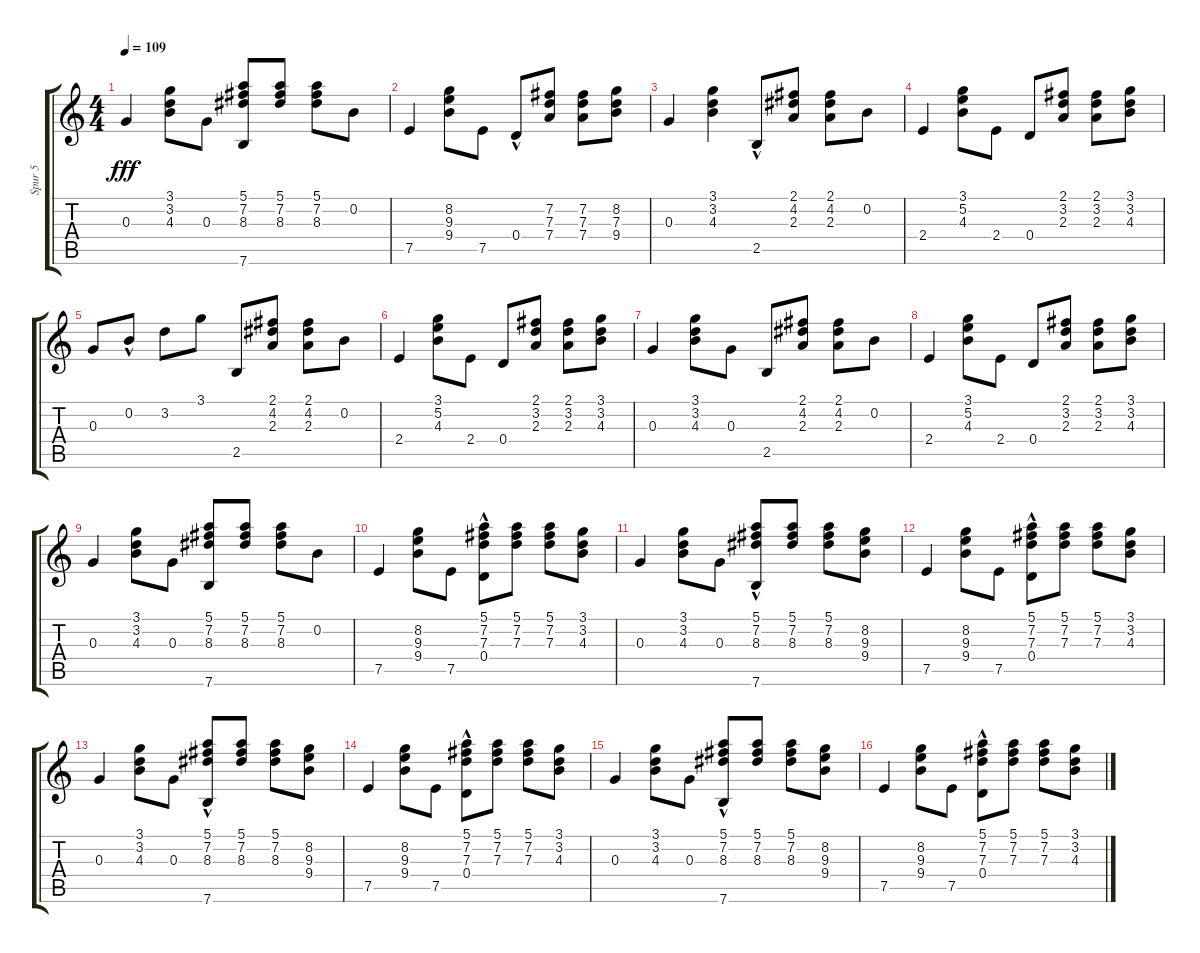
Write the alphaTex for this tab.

\track ("Spur 5" "Spur 5") {instrument acousticguitarsteel}
\staff {score tabs}
\tuning (E4 B3 G3 D3 A2 E2) {hide}
\ts (4 4)
\tempo 109
\clef g2
\ks c
0.3.4{dy fff} (3.1 3.2 4.3).8 0.3.8 (5.1 7.2 8.3 7.6).8 (5.1 7.2 8.3).8 (5.1 7.2 8.3).8 0.2.8 |
7.5.4 (8.2 9.3 9.4).8 7.5.8 0.4{hac}.8 (7.2 7.3 7.4).8 (7.2 7.3 7.4).8 (8.2 7.3 9.4).8 |
0.3.4 (3.1 3.2 4.3).4 2.5{hac}.8 (2.1 4.2 2.3).8 (2.1 4.2 2.3).8 0.2.8 |
2.4.4 (3.1 5.2 4.3).8 2.4.8 0.4.8 (2.1 3.2 2.3).8 (2.1 3.2 2.3).8 (3.1 3.2 4.3).8 |
0.3.8 0.2{hac}.8 3.2.8 3.1.8 2.5.8 (2.1 4.2 2.3).8 (2.1 4.2 2.3).8 0.2.8 |
2.4.4 (3.1 5.2 4.3).8 2.4.8 0.4.8 (2.1 3.2 2.3).8 (2.1 3.2 2.3).8 (3.1 3.2 4.3).8 |
0.3.4 (3.1 3.2 4.3).8 0.3.8 2.5.8 (2.1 4.2 2.3).8 (2.1 4.2 2.3).8 0.2.8 |
2.4.4 (3.1 5.2 4.3).8 2.4.8 0.4.8 (2.1 3.2 2.3).8 (2.1 3.2 2.3).8 (3.1 3.2 4.3).8 |
0.3.4 (3.1 3.2 4.3).8 0.3.8 (5.1 7.2 8.3 7.6).8 (5.1 7.2 8.3).8 (5.1 7.2 8.3).8 0.2.8 |
7.5.4 (8.2 9.3 9.4).8 7.5.8 (5.1 7.2 7.3 0.4{hac}).8 (5.1 7.2 7.3).8 (5.1 7.2 7.3).8 (3.1 3.2 4.3).8 |
0.3.4 (3.1 3.2 4.3).8 0.3.8 (5.1 7.2 8.3 7.6{hac}).8 (5.1 7.2 8.3).8 (5.1 7.2 8.3).8 (8.2 9.3 9.4).8 |
7.5.4 (8.2 9.3 9.4).8 7.5.8 (5.1 7.2 7.3 0.4{hac}).8 (5.1 7.2 7.3).8 (5.1 7.2 7.3).8 (3.1 3.2 4.3).8 |
0.3.4 (3.1 3.2 4.3).8 0.3.8 (5.1 7.2 8.3 7.6{hac}).8 (5.1 7.2 8.3).8 (5.1 7.2 8.3).8 (8.2 9.3 9.4).8 |
7.5.4 (8.2 9.3 9.4).8 7.5.8 (5.1 7.2 7.3 0.4{hac}).8 (5.1 7.2 7.3).8 (5.1 7.2 7.3).8 (3.1 3.2 4.3).8 |
0.3.4 (3.1 3.2 4.3).8 0.3.8 (5.1 7.2 8.3 7.6{hac}).8 (5.1 7.2 8.3).8 (5.1 7.2 8.3).8 (8.2 9.3 9.4).8 |
7.5.4 (8.2 9.3 9.4).8 7.5.8 (5.1 7.2 7.3 0.4{hac}).8 (5.1 7.2 7.3).8 (5.1 7.2 7.3).8 (3.1 3.2 4.3).8
